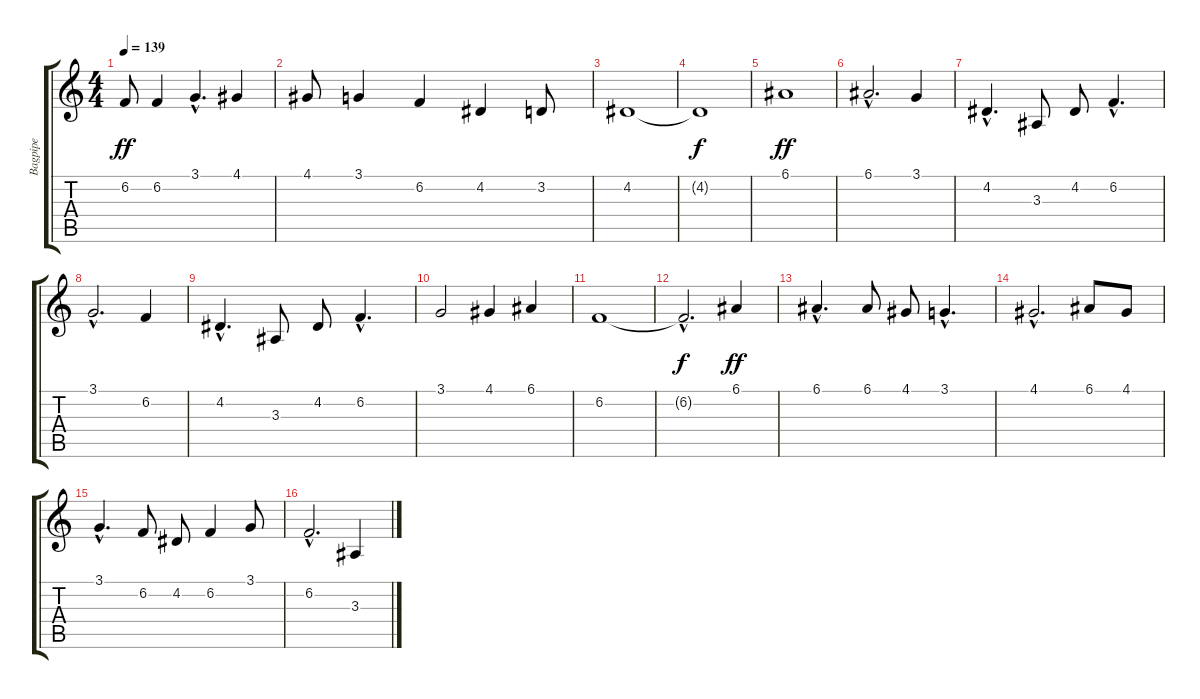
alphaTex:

\track ("Bagpipe" "Bagpipe") {instrument bagpipe}
\staff {score tabs}
\tuning (E4 B3 G3 D3 A2 E2) {hide}
\ts (4 4)
\tempo 139
\clef g2
\ks c
6.2.8{dy ff} 6.2.4 3.1{hac}.4{d} 4.1.4 |
4.1.8 3.1.4 6.2.4 4.2.4 3.2.8 |
4.2.1 |
4.2{t}.1{dy f} |
6.1.1{dy ff} |
6.1{hac}.2{d} 3.1.4 |
4.2{hac}.4{d} 3.3.8 4.2.8 6.2{hac}.4{d} |
3.1{hac}.2{d} 6.2.4 |
4.2{hac}.4{d} 3.3.8 4.2.8 6.2{hac}.4{d} |
3.1.2 4.1.4 6.1.4 |
6.2.1 |
6.2{hac t}.2{d dy f} 6.1.4{dy ff} |
6.1{hac}.4{d} 6.1.8 4.1.8 3.1{hac}.4{d} |
4.1{hac}.2{d} 6.1.8 4.1.8 |
3.1{hac}.4{d} 6.2.8 4.2.8 6.2.4 3.1.8 |
6.2{hac}.2{d} 3.3.4
